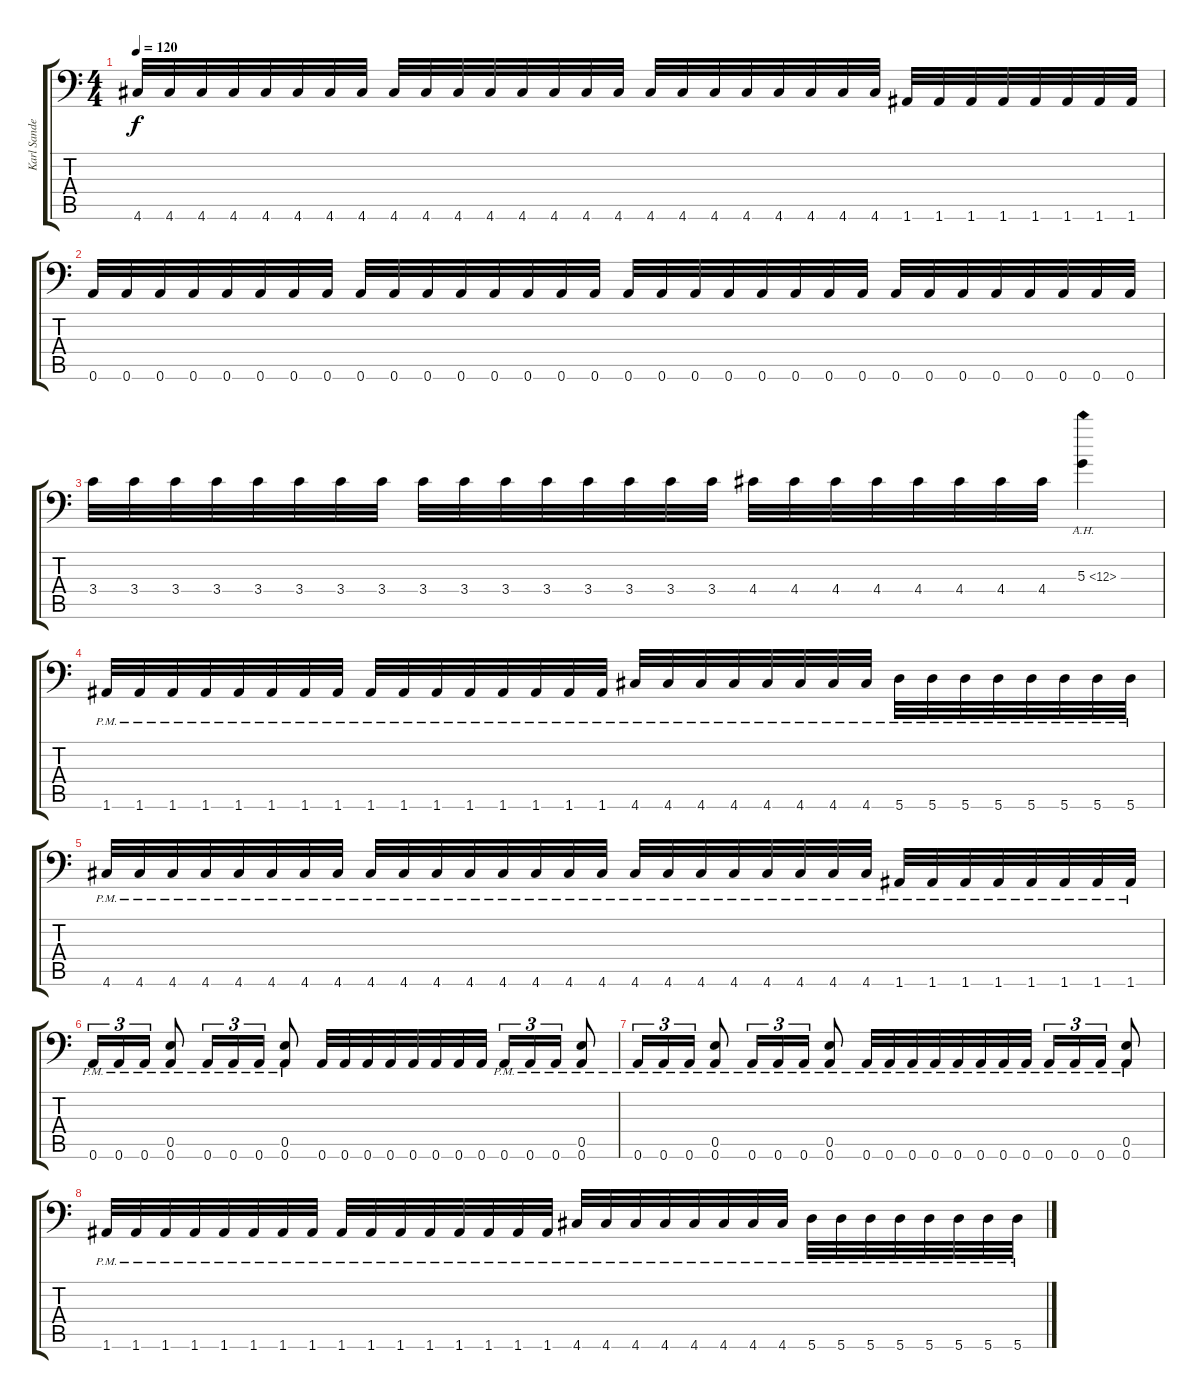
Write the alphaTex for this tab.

\track ("Karl Sanders" "Karl Sande") {instrument distortionguitar}
\staff {score tabs}
\tuning (B3 Gb3 D3 A2 E2 A1) {hide}
\ts (4 4)
\tempo 120
\clef f4
\ks c
4.6.32{dy f} 4.6.32 4.6.32 4.6.32 4.6.32 4.6.32 4.6.32 4.6.32 4.6.32 4.6.32 4.6.32 4.6.32 4.6.32 4.6.32 4.6.32 4.6.32 4.6.32 4.6.32 4.6.32 4.6.32 4.6.32 4.6.32 4.6.32 4.6.32 1.6.32 1.6.32 1.6.32 1.6.32 1.6.32 1.6.32 1.6.32 1.6.32 |
0.6.32 0.6.32 0.6.32 0.6.32 0.6.32 0.6.32 0.6.32 0.6.32 0.6.32 0.6.32 0.6.32 0.6.32 0.6.32 0.6.32 0.6.32 0.6.32 0.6.32 0.6.32 0.6.32 0.6.32 0.6.32 0.6.32 0.6.32 0.6.32 0.6.32 0.6.32 0.6.32 0.6.32 0.6.32 0.6.32 0.6.32 0.6.32 |
3.4.32 3.4.32 3.4.32 3.4.32 3.4.32 3.4.32 3.4.32 3.4.32 3.4.32 3.4.32 3.4.32 3.4.32 3.4.32 3.4.32 3.4.32 3.4.32 4.4.32 4.4.32 4.4.32 4.4.32 4.4.32 4.4.32 4.4.32 4.4.32 5.3{ah 7}.4 |
1.6{pm}.32 1.6{pm}.32 1.6{pm}.32 1.6{pm}.32 1.6{pm}.32 1.6{pm}.32 1.6{pm}.32 1.6{pm}.32 1.6{pm}.32 1.6{pm}.32 1.6{pm}.32 1.6{pm}.32 1.6{pm}.32 1.6{pm}.32 1.6{pm}.32 1.6{pm}.32 4.6{pm}.32 4.6{pm}.32 4.6{pm}.32 4.6{pm}.32 4.6{pm}.32 4.6{pm}.32 4.6{pm}.32 4.6{pm}.32 5.6{pm}.32 5.6{pm}.32 5.6{pm}.32 5.6{pm}.32 5.6{pm}.32 5.6{pm}.32 5.6{pm}.32 5.6{pm}.32 |
4.6{pm}.32 4.6{pm}.32 4.6{pm}.32 4.6{pm}.32 4.6{pm}.32 4.6{pm}.32 4.6{pm}.32 4.6{pm}.32 4.6{pm}.32 4.6{pm}.32 4.6{pm}.32 4.6{pm}.32 4.6{pm}.32 4.6{pm}.32 4.6{pm}.32 4.6{pm}.32 4.6{pm}.32 4.6{pm}.32 4.6{pm}.32 4.6{pm}.32 4.6{pm}.32 4.6{pm}.32 4.6{pm}.32 4.6{pm}.32 1.6{pm}.32 1.6{pm}.32 1.6{pm}.32 1.6{pm}.32 1.6{pm}.32 1.6{pm}.32 1.6{pm}.32 1.6{pm}.32 |
0.6{pm}.16{tu (3 2)} 0.6{pm}.16{tu (3 2)} 0.6{pm}.16{tu (3 2)} (0.5{pm} 0.6{pm}).8 0.6{pm}.16{tu (3 2)} 0.6{pm}.16{tu (3 2)} 0.6{pm}.16{tu (3 2)} (0.5{pm} 0.6{pm}).8 0.6.32 0.6.32 0.6.32 0.6.32 0.6.32 0.6.32 0.6.32 0.6.32 0.6{pm}.16{tu (3 2)} 0.6{pm}.16{tu (3 2)} 0.6{pm}.16{tu (3 2)} (0.5{pm} 0.6{pm}).8 |
0.6{pm}.16{tu (3 2)} 0.6{pm}.16{tu (3 2)} 0.6{pm}.16{tu (3 2)} (0.5{pm} 0.6{pm}).8 0.6{pm}.16{tu (3 2)} 0.6{pm}.16{tu (3 2)} 0.6{pm}.16{tu (3 2)} (0.5{pm} 0.6{pm}).8 0.6{pm}.32 0.6{pm}.32 0.6{pm}.32 0.6{pm}.32 0.6{pm}.32 0.6{pm}.32 0.6{pm}.32 0.6{pm}.32 0.6{pm}.16{tu (3 2)} 0.6{pm}.16{tu (3 2)} 0.6{pm}.16{tu (3 2)} (0.5{pm} 0.6{pm}).8 |
1.6{pm}.32 1.6{pm}.32 1.6{pm}.32 1.6{pm}.32 1.6{pm}.32 1.6{pm}.32 1.6{pm}.32 1.6{pm}.32 1.6{pm}.32 1.6{pm}.32 1.6{pm}.32 1.6{pm}.32 1.6{pm}.32 1.6{pm}.32 1.6{pm}.32 1.6{pm}.32 4.6{pm}.32 4.6{pm}.32 4.6{pm}.32 4.6{pm}.32 4.6{pm}.32 4.6{pm}.32 4.6{pm}.32 4.6{pm}.32 5.6{pm}.32 5.6{pm}.32 5.6{pm}.32 5.6{pm}.32 5.6{pm}.32 5.6{pm}.32 5.6{pm}.32 5.6{pm}.32
